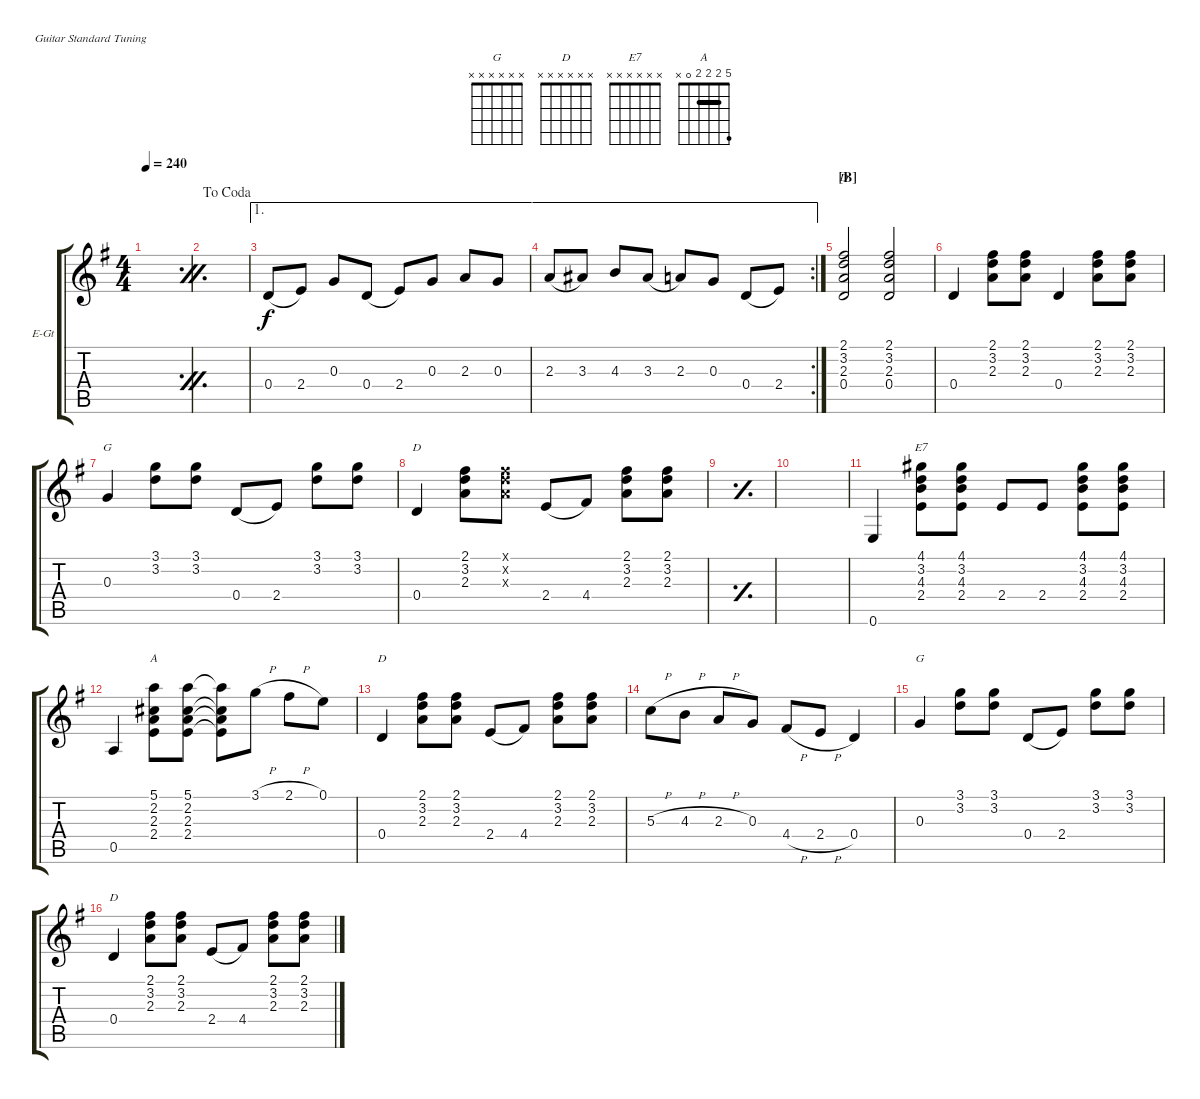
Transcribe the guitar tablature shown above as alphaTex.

\defaultSystemsLayout 4
\bracketExtendMode groupsimilarinstruments
\firstSystemTrackNameOrientation horizontal
\otherSystemsTrackNameOrientation horizontal
\track ("Electric Guitar" "E-Gt") {instrument electricguitarclean}
\staff {score tabs}
\tuning (E4 B3 G3 D3 A2 E2)
\chord ("G" 3 3 4 5 5 3) {barre (3 3)}
\chord ("D" 2 3 2 0 x x)
\chord ("E7" x x x x x x)
\chord ("A" 5 2 2 2 0 x) {barre (2 2)}
\chord ("D" x x x x x x)
\chord ("G" x x x x x x)
\ts (4 4)
\tempo 240
\clef g2
\simile firstofdouble
\ks g
|
\jump dacoda
\simile secondofdouble
|
\ae 1
0.4.8{legatoorigin} 2.4.8 0.3.8 0.4.8{legatoorigin} 2.4.8 0.3.8 2.3.8 0.3.8 |
\ae 1
\rc 2
2.3.8{legatoorigin} 3.3.8 4.3.8 3.3.8{legatoorigin} 2.3.8 0.3.8 0.4.8{legatoorigin} 2.4.8 |
\section ("B" "")
(0.4 2.3 3.2 2.1).2{ch "D"} (0.4 2.3 3.2 2.1).2 |
0.4.4 (2.1 3.2 2.3).8 (2.3 3.2 2.1).8 0.4.4 (2.1 3.2 2.3).8 (2.3 3.2 2.1).8 |
0.3.4{ch "G"} (3.1 3.2).8 (3.1 3.2).8 0.4.8{legatoorigin} 2.4.8 (3.2 3.1).8 (3.1 3.2).8 |
0.4.4{ch "D"} (2.3 3.2 2.1).8 (2.1{x} 3.2{x} 2.3{x}).8 2.4.8{legatoorigin} 4.4.8 (2.3 3.2 2.1).8 (2.1 3.2 2.3).8 |
\simile simple
|
|
\simile none
0.6.4 (2.4 4.3 3.2 4.1).8{ch "E7"} (2.4 4.3 3.2 4.1).8 2.4.8 2.4.8 (2.4 4.3 3.2 4.1).8 (2.4 4.3 3.2 4.1).8 |
0.5.4 (2.4 2.3 2.2 5.1).8{ch "A"} (2.4 2.3 2.2 5.1).8 (2.4{t} 2.3{t} 2.2{t} 5.1{t}).8 3.1{h}.8 2.1{h}.8 0.1.8 |
0.4.4{ch "D"} (2.3 3.2 2.1).8 (2.1 3.2 2.3).8 2.4.8{legatoorigin} 4.4.8 (2.3 3.2 2.1).8 (2.1 3.2 2.3).8 |
5.3{h}.8 4.3{h}.8 2.3{h}.8 0.3.8 4.4{h}.8 2.4{h}.8 0.4.4 |
0.3.4{ch "G"} (3.1 3.2).8 (3.1 3.2).8 0.4.8{legatoorigin} 2.4.8 (3.2 3.1).8 (3.1 3.2).8 |
0.4.4{ch "D"} (2.3 3.2 2.1).8 (2.1 3.2 2.3).8 2.4.8{legatoorigin} 4.4.8 (2.3 3.2 2.1).8 (2.1 3.2 2.3).8
